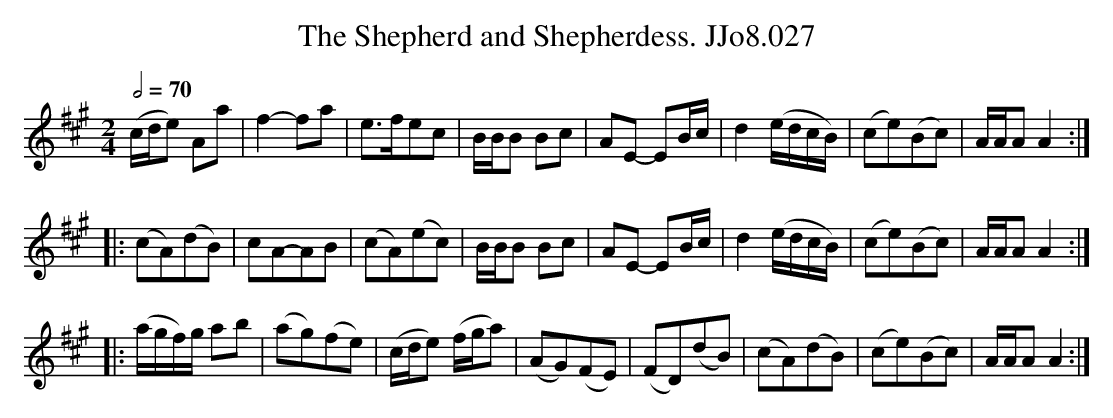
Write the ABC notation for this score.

X:1
T:Shepherd and Shepherdess. JJo8.027, The
M:2/4
L:1/8
Q:1/2=70
K:A
(c/d/e) Aa|f2-fa|e>fec|B/B/B Bc|AE- EB/c/|d2(e/d/c/B/)|(ce)(Bc)|A/A/AA2:|
|:(cA)(dB)|cA-AB|(cA)(ec)|B/B/B Bc|AE- EB/c/|d2(e/d/c/B/)|(ce)(Bc)|A/A/AA2:|
|:(a/g/f/)g/ ab|(ag)(fe)|(c/d/e) (f/g/a)|(AG)(FE)|(FD)(dB)|(cA)(dB)|(ce)(Bc)|A/A/AA2:|
